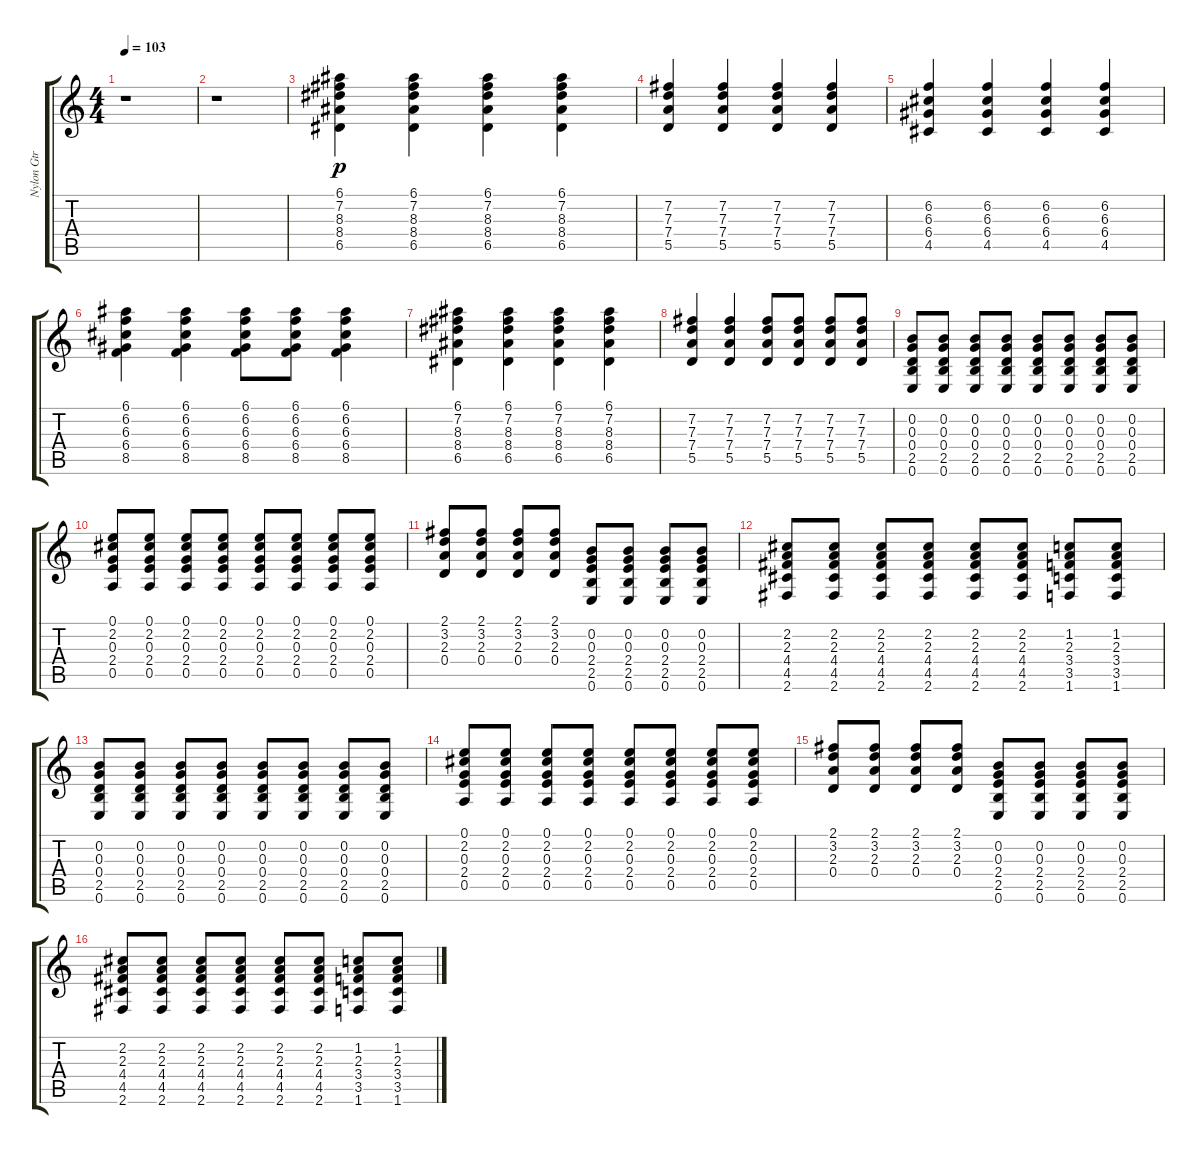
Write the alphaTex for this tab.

\track ("Nylon Gtr 2" "Nylon Gtr ") {instrument acousticguitarnylon}
\staff {score tabs}
\tuning (E4 B3 G3 D3 A2 E2) {hide}
\ts (4 4)
\tempo 103
\clef g2
\ks c
r.1{dy p instrument acousticguitarnylon} |
r.1 |
(6.1 7.2 8.3 8.4 6.5).4{volume 11} (6.1 7.2 8.3 8.4 6.5).4 (6.1 7.2 8.3 8.4 6.5).4 (6.1 7.2 8.3 8.4 6.5).4 |
(7.2 7.3 7.4 5.5).4 (7.2 7.3 7.4 5.5).4 (7.2 7.3 7.4 5.5).4 (7.2 7.3 7.4 5.5).4 |
(6.2 6.3 6.4 4.5).4 (6.2 6.3 6.4 4.5).4 (6.2 6.3 6.4 4.5).4 (6.2 6.3 6.4 4.5).4 |
(6.1 6.2 6.3 6.4 8.5).4 (6.1 6.2 6.3 6.4 8.5).4 (6.1 6.2 6.3 6.4 8.5).8 (6.1 6.2 6.3 6.4 8.5).8 (6.1 6.2 6.3 6.4 8.5).4 |
(6.1 7.2 8.3 8.4 6.5).4 (6.1 7.2 8.3 8.4 6.5).4 (6.1 7.2 8.3 8.4 6.5).4 (6.1 7.2 8.3 8.4 6.5).4 |
(7.2 7.3 7.4 5.5).4 (7.2 7.3 7.4 5.5).4 (7.2 7.3 7.4 5.5).8 (7.2 7.3 7.4 5.5).8 (7.2 7.3 7.4 5.5).8 (7.2 7.3 7.4 5.5).8 |
(0.2 0.3 0.4 2.5 0.6).8 (0.2 0.3 0.4 2.5 0.6).8 (0.2 0.3 0.4 2.5 0.6).8 (0.2 0.3 0.4 2.5 0.6).8 (0.2 0.3 0.4 2.5 0.6).8 (0.2 0.3 0.4 2.5 0.6).8 (0.2 0.3 0.4 2.5 0.6).8 (0.2 0.3 0.4 2.5 0.6).8 |
(0.1 2.2 0.3 2.4 0.5).8 (0.1 2.2 0.3 2.4 0.5).8 (0.1 2.2 0.3 2.4 0.5).8 (0.1 2.2 0.3 2.4 0.5).8 (0.1 2.2 0.3 2.4 0.5).8 (0.1 2.2 0.3 2.4 0.5).8 (0.1 2.2 0.3 2.4 0.5).8 (0.1 2.2 0.3 2.4 0.5).8 |
(2.1 3.2 2.3 0.4).8 (2.1 3.2 2.3 0.4).8 (2.1 3.2 2.3 0.4).8 (2.1 3.2 2.3 0.4).8 (0.2 0.3 2.4 2.5 0.6).8 (0.2 0.3 2.4 2.5 0.6).8 (0.2 0.3 2.4 2.5 0.6).8 (0.2 0.3 2.4 2.5 0.6).8 |
(2.2 2.3 4.4 4.5 2.6).8 (2.2 2.3 4.4 4.5 2.6).8 (2.2 2.3 4.4 4.5 2.6).8 (2.2 2.3 4.4 4.5 2.6).8 (2.2 2.3 4.4 4.5 2.6).8 (2.2 2.3 4.4 4.5 2.6).8 (1.2 2.3 3.4 3.5 1.6).8 (1.2 2.3 3.4 3.5 1.6).8 |
(0.2 0.3 0.4 2.5 0.6).8 (0.2 0.3 0.4 2.5 0.6).8 (0.2 0.3 0.4 2.5 0.6).8 (0.2 0.3 0.4 2.5 0.6).8 (0.2 0.3 0.4 2.5 0.6).8 (0.2 0.3 0.4 2.5 0.6).8 (0.2 0.3 0.4 2.5 0.6).8 (0.2 0.3 0.4 2.5 0.6).8 |
(0.1 2.2 0.3 2.4 0.5).8 (0.1 2.2 0.3 2.4 0.5).8 (0.1 2.2 0.3 2.4 0.5).8 (0.1 2.2 0.3 2.4 0.5).8 (0.1 2.2 0.3 2.4 0.5).8 (0.1 2.2 0.3 2.4 0.5).8 (0.1 2.2 0.3 2.4 0.5).8 (0.1 2.2 0.3 2.4 0.5).8 |
(2.1 3.2 2.3 0.4).8 (2.1 3.2 2.3 0.4).8 (2.1 3.2 2.3 0.4).8 (2.1 3.2 2.3 0.4).8 (0.2 0.3 2.4 2.5 0.6).8 (0.2 0.3 2.4 2.5 0.6).8 (0.2 0.3 2.4 2.5 0.6).8 (0.2 0.3 2.4 2.5 0.6).8 |
(2.2 2.3 4.4 4.5 2.6).8 (2.2 2.3 4.4 4.5 2.6).8 (2.2 2.3 4.4 4.5 2.6).8 (2.2 2.3 4.4 4.5 2.6).8 (2.2 2.3 4.4 4.5 2.6).8 (2.2 2.3 4.4 4.5 2.6).8 (1.2 2.3 3.4 3.5 1.6).8 (1.2 2.3 3.4 3.5 1.6).8
